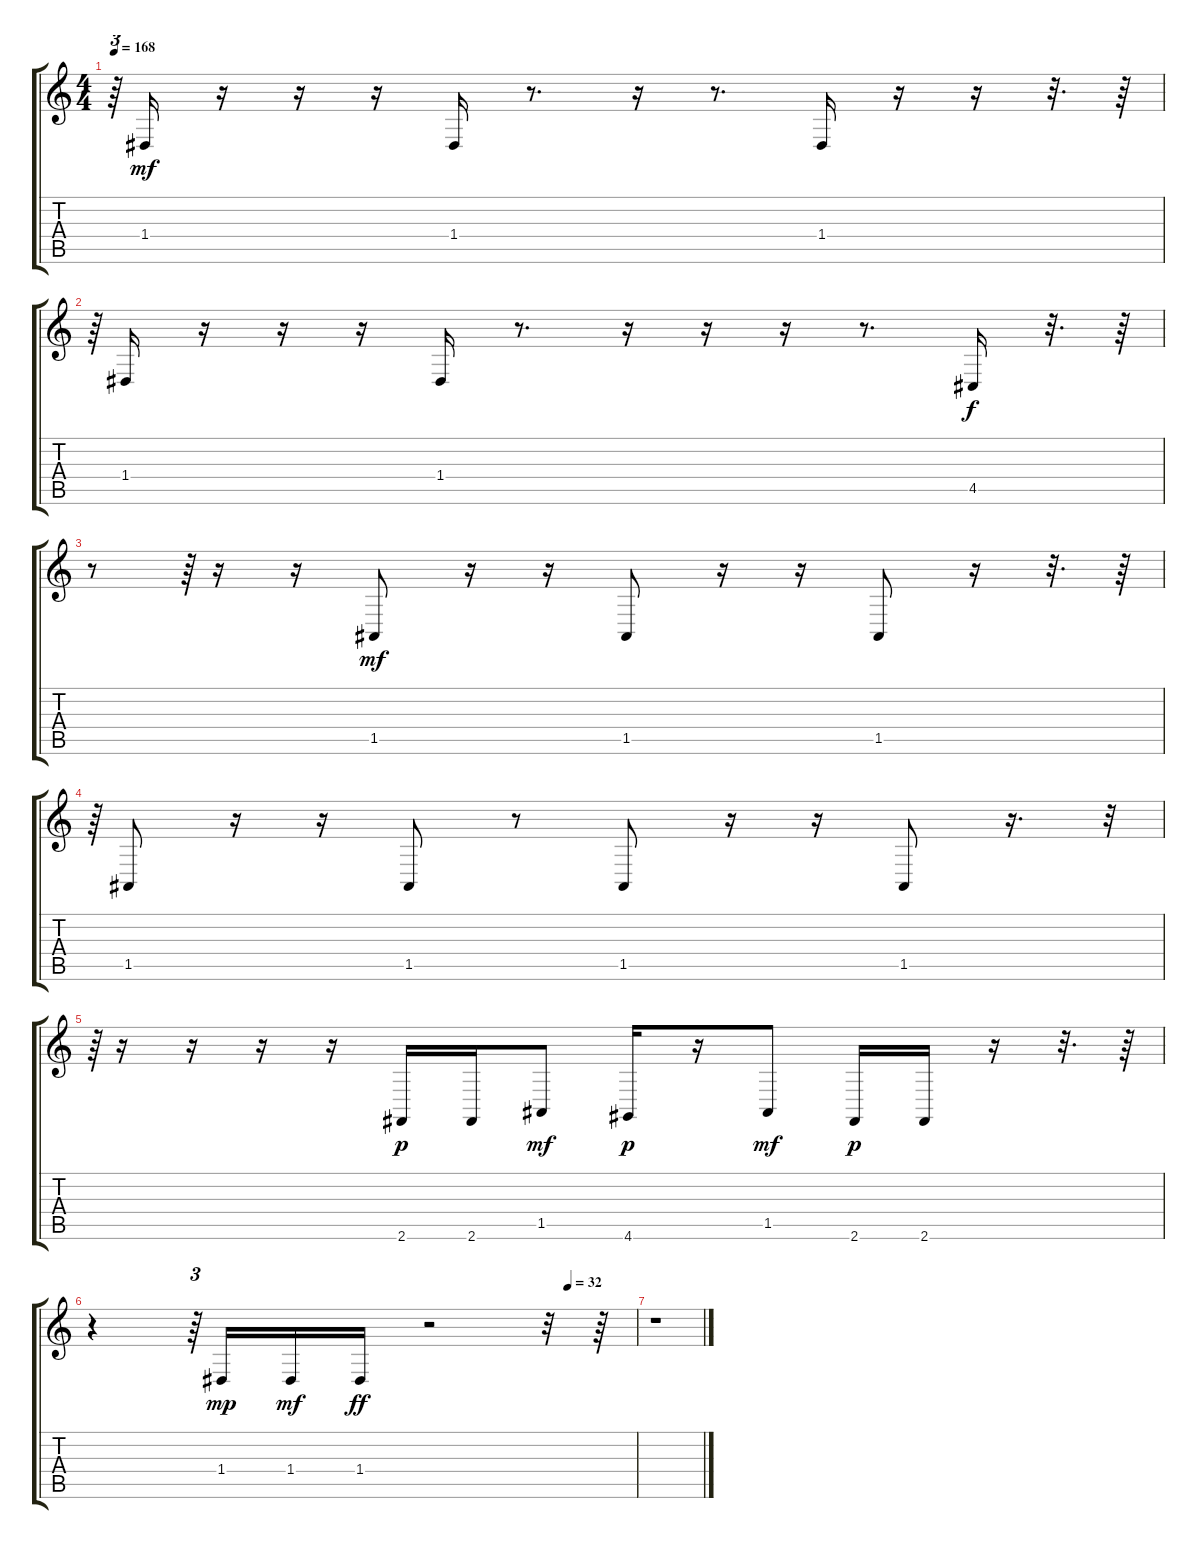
\track "" {instrument acousticgrandpiano}
\staff {score tabs}
\tuning (E4 B3 G3 D3 A2 E2) {hide}
\ts (4 4)
\tempo 168
\clef g2
\ks c
r.64{tu (3 2) dy mf} 1.4.16 r.16 r.16 r.16 1.4.16 r.8{d} r.16 r.8{d} 1.4.16 r.16 r.16 r.32{d} r.64 |
r.64{tu (3 2)} 1.4.16 r.16 r.16 r.16 1.4.16 r.8{d} r.16 r.16 r.16 r.8{d} 4.5.16{dy f} r.32{d} r.64 |
r.8 r.64{tu (3 2)} r.16 r.16 1.5.8{dy mf} r.16 r.16 1.5.8 r.16 r.16 1.5.8 r.16 r.32{d} r.64 |
r.64{tu (3 2)} 1.5.8 r.16 r.16 1.5.8 r.8 1.5.8 r.16 r.16 1.5.8 r.16{d} r.32{tu (3 2)} |
r.64{tu (3 2)} r.16 r.16 r.16 r.16 2.6.16{dy p} 2.6.16 1.5.8{dy mf} 4.6.16{dy p} r.16 1.5.8{dy mf} 2.6.16{dy p} 2.6.16 r.16 r.32{d} r.64 |
\tempo (32 0.875)
r.4 r.64{tu (3 2)} 1.4.16{dy mp} 1.4.16{dy mf} 1.4.16{dy ff} r.2 r.32 r.64 |
r.1
